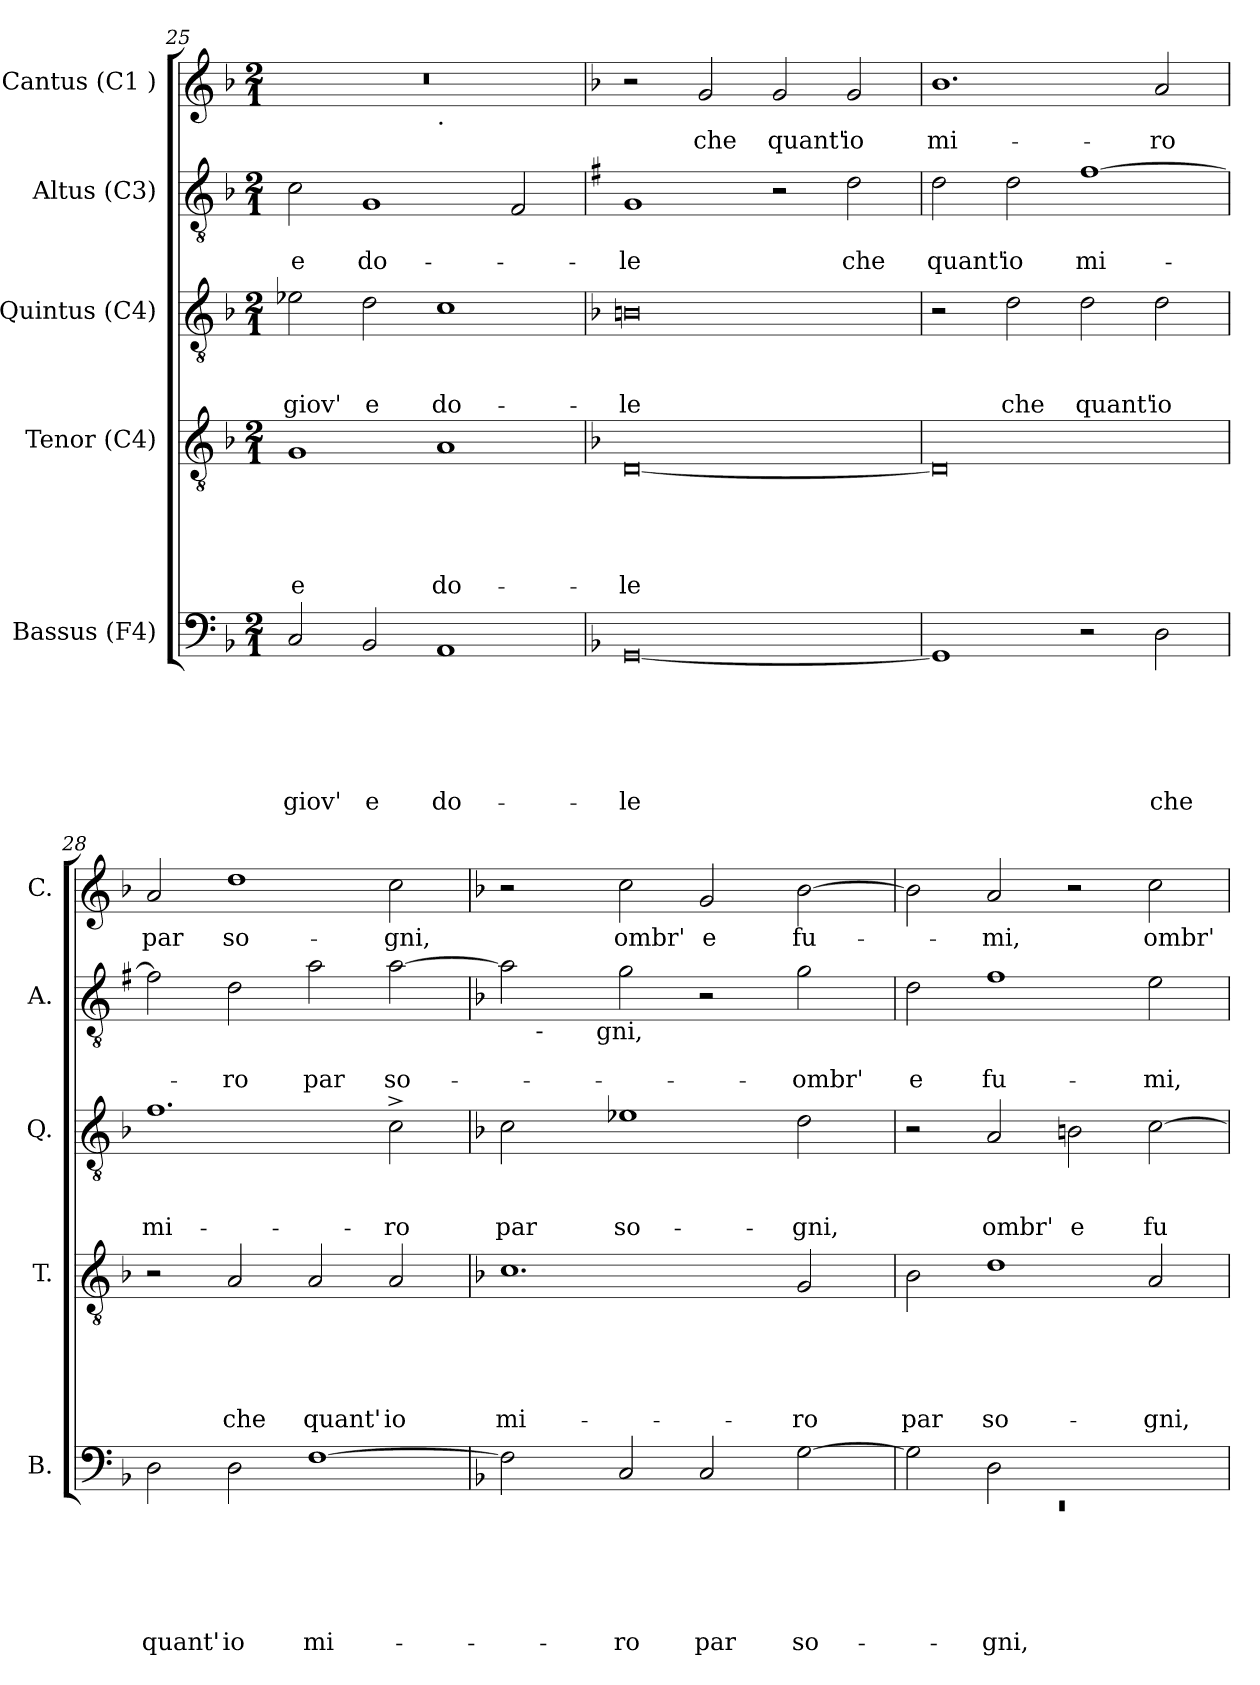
**kern	**text	**text	**text	**text	**text	**text	**kern	**text	**text	**text	**text	**text	**kern	**text	**text	**text	**kern	**text	**text	**kern	**text
*part5	*part5	*part5	*part5	*part5	*part5	*part5	*part4	*part4	*part4	*part4	*part4	*part4	*part3	*part3	*part3	*part3	*part2	*part2	*part2	*part1	*part1
*staff5	*staff5	*staff5	*staff5	*staff5	*staff5	*staff5	*staff4	*staff4	*staff4	*staff4	*staff4	*staff4	*staff3	*staff3	*staff3	*staff3	*staff2	*staff2	*staff2	*staff1	*staff1
*I"Bassus (F4)	*	*	*	*	*	*	*I"Tenor (C4)	*	*	*	*	*	*I"Quintus (C4)	*	*	*	*I"Altus (C3)	*	*	*I"Cantus (C1 )	*
*I'B.	*	*	*	*	*	*	*I'T.	*	*	*	*	*	*I'Q.	*	*	*	*I'A.	*	*	*I'C.	*
!!LO:LB:g=z
*clefF4	*	*	*	*	*	*	*clefGv2	*	*	*	*	*	*clefGv2	*	*	*	*clefGv2	*	*	*clefG2	*
*k[b-]	*	*	*	*	*	*	*k[b-]	*	*	*	*	*	*k[b-]	*	*	*	*k[b-]	*	*	*k[b-]	*
*F:	*	*	*	*	*	*	*F:	*	*	*	*	*	*F:	*	*	*	*F:	*	*	*F:	*
*M2/1	*	*	*	*	*	*	*M2/1	*	*	*	*	*	*M2/1	*	*	*	*M2/1	*	*	*M2/1	*
=25	=25	=25	=25	=25	=25	=25	=25	=25	=25	=25	=25	=25	=25	=25	=25	=25	=25	=25	=25	=25	=25
!	!	!	!	!	!	!LO:LY:b	!	!	!	!	!	!LO:LY:b:rj	!	!	!	!LO:LY:b	!	!	!LO:LY:b	!	!
*	*	*	*	*	*	*	*	*	*	*	*	*	*	*	*	*	*	*	*	*^	*
2C/	.	.	.	.	.	giov'	1G	.	.	.	.	e	2e-X\	.	.	giov'	2c\	.	e	0r	1ryy	.
!	!	!	!	!	!	!LO:LY:b	!	!	!	!	!	!	!	!	!	!LO:LY:b	!	!	!LO:LY:b	!	!	!
2BB-/	.	.	.	.	.	e	.	.	.	.	.	.	2d\	.	.	e	1G	.	do-	.	.	.
!	!	!	!	!	!	!	!	!	!	!	!	!	!	!	!	!	!	!	!	!	!LO:TX:b:t=.	!
!	!	!	!	!	!	!LO:LY:b	!	!	!	!	!	!LO:LY:b	!	!	!	!LO:LY:b	!	!	!	!	!	!
1AA	.	.	.	.	.	do-	1A	.	.	.	.	do-	1c	.	.	do-	.	.	.	.	1ryy	.
.	.	.	.	.	.	.	.	.	.	.	.	.	.	.	.	.	2F/	.	.	.	.	.
*	*	*	*	*	*	*	*	*	*	*	*	*	*	*	*	*	*	*	*	*v	*v	*
=26	=26	=26	=26	=26	=26	=26	=26	=26	=26	=26	=26	=26	=26	=26	=26	=26	=26	=26	=26	=26	=26
*	*	*	*	*	*	*	*	*	*	*	*	*	*	*	*	*	*k[f#]	*	*	*	*
*	*	*	*	*	*	*	*	*	*	*	*	*	*	*	*	*	*G:	*	*	*	*
*	*	*	*	*	*	*	*	*	*	*	*	*	*	*	*	*	*	*	*	*^	*
!	!	!	!	!	!	!LO:LY:b:rj	!	!	!	!	!	!LO:LY:b:rj	!	!	!	!LO:LY:b:rj	!	!	!LO:LY:b	!	!	!
*	*	*	*	*	*	*	*	*	*	*	*	*	*	*	*	*	*	*	*	*v	*v	*
[<0GG	.	.	.	.	.	-le	[<0D	.	.	.	.	-le	0Bn	.	.	-le	1G	.	-le	2r	.
!	!	!	!	!	!	!	!	!	!	!	!	!	!	!	!	!	!	!	!	!	!LO:LY:b
.	.	.	.	.	.	.	.	.	.	.	.	.	.	.	.	.	.	.	.	2g/	che
!	!	!	!	!	!	!	!	!	!	!	!	!	!	!	!	!	!	!	!	!	!LO:LY:b
.	.	.	.	.	.	.	.	.	.	.	.	.	.	.	.	.	2r	.	.	2g/	quant'
!	!	!	!	!	!	!	!	!	!	!	!	!	!	!	!	!	!	!	!LO:LY:b	!	!LO:LY:b
.	.	.	.	.	.	.	.	.	.	.	.	.	.	.	.	.	2d\	.	che	2g/	io
=27	=27	=27	=27	=27	=27	=27	=27	=27	=27	=27	=27	=27	=27	=27	=27	=27	=27	=27	=27	=27	=27
!	!	!	!	!	!	!	!	!	!	!	!	!	!	!	!	!	!	!	!LO:LY:b	!	!LO:LY:b
1GG]	.	.	.	.	.	.	0D]	.	.	.	.	.	2r	.	.	.	2d\	.	quant'	1.b-	mi-
!	!	!	!	!	!	!	!	!	!	!	!	!	!	!	!	!LO:LY:b	!	!	!LO:LY:b	!	!
.	.	.	.	.	.	.	.	.	.	.	.	.	2d\	.	.	che	2d\	.	io	.	.
!	!	!	!	!	!	!	!	!	!	!	!	!	!	!	!	!LO:LY:b	!	!	!LO:LY:b	!	!
2r	.	.	.	.	.	.	.	.	.	.	.	.	2d\	.	.	quant'	[>1f#	.	mi-	.	.
!	!	!	!	!	!	!LO:LY:b	!	!	!	!	!	!	!	!	!	!LO:LY:b	!	!	!	!	!LO:LY:b
2D\	.	.	.	.	.	che	.	.	.	.	.	.	2d\	.	.	io	.	.	.	2a/	-ro
=28	=28	=28	=28	=28	=28	=28	=28	=28	=28	=28	=28	=28	=28	=28	=28	=28	=28	=28	=28	=28	=28
!	!	!	!	!	!	!LO:LY:b	!	!	!	!	!	!	!	!	!	!LO:LY:b	!	!	!	!	!LO:LY:b
2D\	.	.	.	.	.	quant'	2r	.	.	.	.	.	1.f	.	.	mi-	2f#\]	.	.	2a/	par
!	!	!	!	!	!	!LO:LY:b	!	!	!	!	!	!LO:LY:b	!	!	!	!	!	!	!LO:LY:b	!	!LO:LY:b
2D\	.	.	.	.	.	io	2A/	.	.	.	.	che	.	.	.	.	2d\	.	-ro	1dd	so-
!	!	!	!	!	!	!LO:LY:b	!	!	!	!	!	!LO:LY:b	!	!	!	!	!	!	!LO:LY:b	!	!
[<1F	.	.	.	.	.	mi-	2A/	.	.	.	.	quant'	.	.	.	.	2a\	.	par	.	.
!	!	!	!	!	!	!	!	!	!	!	!	!LO:LY:b	!	!	!	!LO:LY:b	!	!	!LO:LY:b	!	!LO:LY:b
.	.	.	.	.	.	.	2A/	.	.	.	.	io	2c^>\	.	.	-ro	[<2a\	.	so-	2cc\	-gni,
!!LO:LB:g=z
=29	=29	=29	=29	=29	=29	=29	=29	=29	=29	=29	=29	=29	=29	=29	=29	=29	=29	=29	=29	=29	=29
*	*	*	*	*	*	*	*	*	*	*	*	*	*	*	*	*	*k[b-]	*	*	*	*
*	*	*	*	*	*	*	*	*	*	*	*	*	*	*	*	*	*F:	*	*	*	*
!	!	!	!	!	!	!	!	!	!	!	!	!LO:LY:b	!	!	!	!LO:LY:b	!	!	!	!	!
*	*	*	*	*	*	*	*	*	*	*	*	*	*	*	*	*	*^	*	*	*	*
*	*	*	*	*	*	*	*	*	*	*	*	*	*	*	*	*	*	*^	*	*	*	*
2F\]	.	.	.	.	.	.	1.c	.	.	.	.	mi-	2c\	.	.	par	2a\]	8ryy	4..ryy	.	.	2r	.
!	!	!	!	!	!	!	!	!	!	!	!	!	!	!	!	!	!	!LO:TX:b:t=-	!	!	!	!	!
.	.	.	.	.	.	.	.	.	.	.	.	.	.	.	.	.	.	1...ryy	.	.	.	.	.
!	!	!	!	!	!	!	!	!	!	!	!	!	!	!	!	!	!	!	!LO:TX:b:t=gni,	!	!	!	!
.	.	.	.	.	.	.	.	.	.	.	.	.	.	.	.	.	.	.	1ryy	.	.	.	.
!	!	!	!	!	!	!LO:LY:b	!	!	!	!	!	!	!	!	!	!LO:LY:b	!	!	!	!	!	!	!LO:LY:b
2C/	.	.	.	.	.	-ro	.	.	.	.	.	.	1e-	.	.	so-	2g\	.	.	.	.	2cc\	ombr'
!	!	!	!	!	!	!LO:LY:b	!	!	!	!	!	!	!	!	!	!	!	!	!	!	!	!	!LO:LY:b
2C/	.	.	.	.	.	par	.	.	.	.	.	.	.	.	.	.	2r	.	.	.	.	2g/	e
.	.	.	.	.	.	.	.	.	.	.	.	.	.	.	.	.	.	.	2ryy	.	.	.	.
!	!	!	!	!	!	!LO:LY:b	!	!	!	!	!	!LO:LY:b	!	!	!	!LO:LY:b	!	!	!	!	!LO:LY:b	!	!LO:LY:b
[>2G\	.	.	.	.	.	so-	2G/	.	.	.	.	-ro	2d\	.	.	-gni,	2g\	.	.	.	-ombr'	[>2b-\	fu-
.	.	.	.	.	.	.	.	.	.	.	.	.	.	.	.	.	.	.	16ryy	.	.	.	.
=30	=30	=30	=30	=30	=30	=30	=30	=30	=30	=30	=30	=30	=30	=30	=30	=30	=30	=30	=30	=30	=30	=30	=30
*^	*	*	*	*	*	*	*	*	*	*	*	*	*	*	*	*	*	*	*	*	*	*	*
!	!LO:N:vis=1	!	!	!	!	!	!	!	!	!	!	!	!LO:LY:b	!	!	!	!	!	!	!	!	!LO:LY:b	!	!
*	*	*	*	*	*	*	*	*	*	*	*	*	*	*	*	*	*	*v	*v	*v	*	*	*	*
2G\]	0rEE	.	.	.	.	.	.	2B-\	.	.	.	.	par	2r	.	.	.	2d\	.	e	2b-\]	.
!	!	!	!	!	!	!	!LO:LY:b	!	!	!	!	!	!LO:LY:b	!	!	!	!LO:LY:b	!	!	!LO:LY:b	!	!LO:LY:b
2D\	.	.	.	.	.	.	-gni,	1d	.	.	.	.	so-	2A/	.	.	ombr'	1f	.	fu-	2a/	-mi,
!	!	!	!	!	!	!	!	!	!	!	!	!	!	!	!	!	!LO:LY:b	!	!	!	!	!
1ryy	.	.	.	.	.	.	.	.	.	.	.	.	.	2Bn\	.	.	e	.	.	.	2r	.
!	!	!	!	!	!	!	!	!	!	!	!	!	!LO:LY:b	!	!	!	!LO:LY:b	!	!	!LO:LY:b	!	!LO:LY:b
.	.	.	.	.	.	.	.	2A/	.	.	.	.	-gni,	[>2c\	.	.	fu-	2e\	.	-mi,	2cc\	ombr'
*v	*v	*	*	*	*	*	*	*	*	*	*	*	*	*	*	*	*	*	*	*	*	*
=	=	=	=	=	=	=	=	=	=	=	=	=	=	=	=	=	=	=	=	=	=
*-	*-	*-	*-	*-	*-	*-	*-	*-	*-	*-	*-	*-	*-	*-	*-	*-	*-	*-	*-	*-	*-
